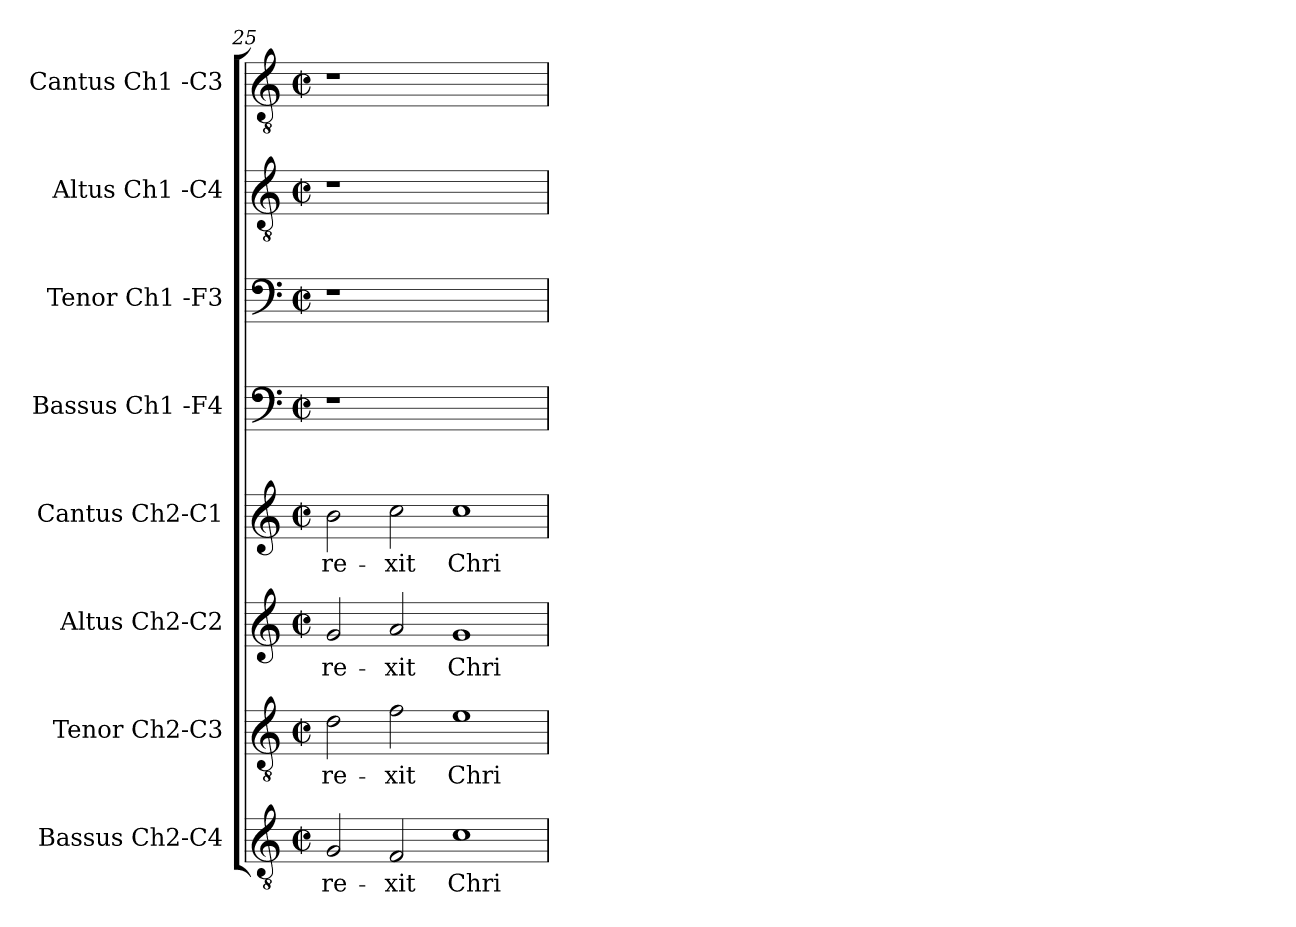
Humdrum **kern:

**kern	**text	**kern	**text	**kern	**text	**kern	**text	**kern	**kern	**kern	**kern
*part8	*part8	*part7	*part7	*part6	*part6	*part5	*part5	*part4	*part3	*part2	*part1
*staff8	*staff8	*staff7	*staff7	*staff6	*staff6	*staff5	*staff5	*staff4	*staff3	*staff2	*staff1
*I"Bassus Ch2-C4	*	*I"Tenor Ch2-C3	*	*I"Altus Ch2-C2	*	*I"Cantus Ch2-C1	*	*I"Bassus Ch1 -F4	*I"Tenor Ch1 -F3	*I"Altus Ch1 -C4	*I"Cantus Ch1 -C3
*I'B2	*	*I'T2	*	*I'A2	*	*I'C2	*	*I'B1	*I'T1	*I'A1	*I'C1
!!LO:PB:g=z
*clefGv2	*	*clefGv2	*	*clefG2	*	*clefG2	*	*clefF4	*clefF4	*clefGv2	*clefGv2
*k[]	*	*k[]	*	*k[]	*	*k[]	*	*k[]	*k[]	*k[]	*k[]
*M2/2	*	*M2/2	*	*M2/2	*	*M2/2	*	*M2/2	*M2/2	*M2/2	*M2/2
*met(c|)	*	*met(c|)	*	*met(c|)	*	*met(c|)	*	*met(c|)	*met(c|)	*met(c|)	*met(c|)
=25	=25	=25	=25	=25	=25	=25	=25	=25	=25	=25	=25
!	!LO:LY:b	!	!LO:LY:b	!	!LO:LY:b	!	!LO:LY:b	!	!	!	!
2G/	-re-	2d\	-re-	2g/	-re-	2b\	-re-	1r	1r	1r	1r
!	!LO:LY:b	!	!LO:LY:b	!	!LO:LY:b	!	!LO:LY:b	!	!	!	!
2F/	-xit	2f\	-xit	2a/	-xit	2cc\	-xit	.	.	.	.
!	!LO:LY:b	!	!LO:LY:b	!	!LO:LY:b	!	!LO:LY:b	!	!	!	!
1c	Chri-	1e	Chri-	1g	Chri-	1cc	Chri-	1ryy	1ryy	1ryy	1ryy
=	=	=	=	=	=	=	=	=	=	=	=
*-	*-	*-	*-	*-	*-	*-	*-	*-	*-	*-	*-
